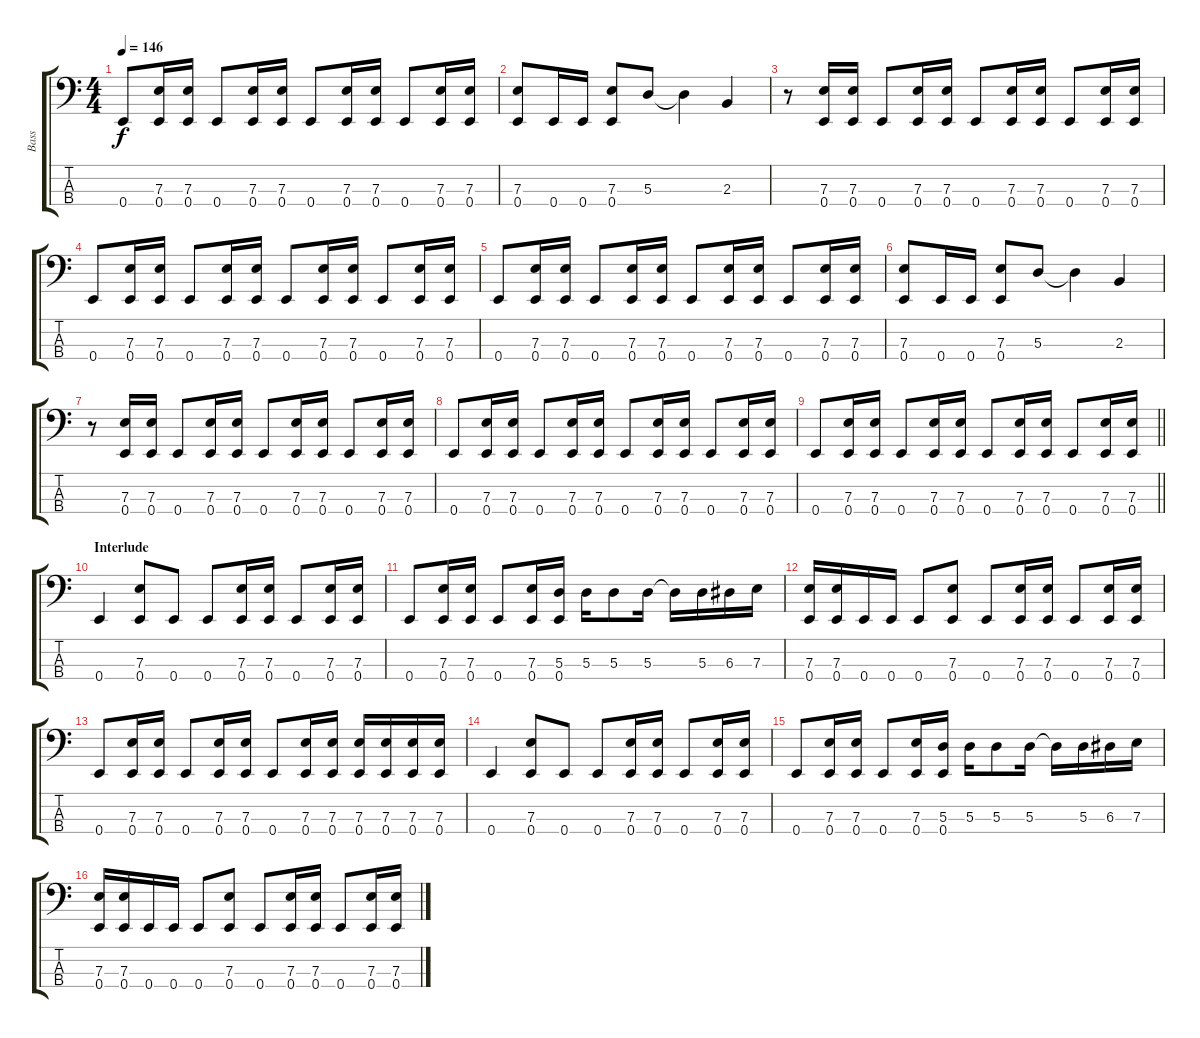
\track ("Bass" "Bass") {instrument electricbasspick}
\staff {score tabs}
\tuning (G2 D2 A1 E1) {hide}
\ts (4 4)
\tempo 146
\clef f4
\ks c
0.4.8{dy f} (7.3 0.4).16 (7.3 0.4).16 0.4.8 (7.3 0.4).16 (7.3 0.4).16 0.4.8 (7.3 0.4).16 (7.3 0.4).16 0.4.8 (7.3 0.4).16 (7.3 0.4).16 |
(7.3 0.4).8 0.4.16 0.4.16 (7.3 0.4).8 5.3.8 5.3{t}.4 2.3.4 |
r.8 (7.3 0.4).16 (7.3 0.4).16 0.4.8 (7.3 0.4).16 (7.3 0.4).16 0.4.8 (7.3 0.4).16 (7.3 0.4).16 0.4.8 (7.3 0.4).16 (7.3 0.4).16 |
0.4.8 (7.3 0.4).16 (7.3 0.4).16 0.4.8 (7.3 0.4).16 (7.3 0.4).16 0.4.8 (7.3 0.4).16 (7.3 0.4).16 0.4.8 (7.3 0.4).16 (7.3 0.4).16 |
0.4.8 (7.3 0.4).16 (7.3 0.4).16 0.4.8 (7.3 0.4).16 (7.3 0.4).16 0.4.8 (7.3 0.4).16 (7.3 0.4).16 0.4.8 (7.3 0.4).16 (7.3 0.4).16 |
(7.3 0.4).8 0.4.16 0.4.16 (7.3 0.4).8 5.3.8 5.3{t}.4 2.3.4 |
r.8 (7.3 0.4).16 (7.3 0.4).16 0.4.8 (7.3 0.4).16 (7.3 0.4).16 0.4.8 (7.3 0.4).16 (7.3 0.4).16 0.4.8 (7.3 0.4).16 (7.3 0.4).16 |
0.4.8 (7.3 0.4).16 (7.3 0.4).16 0.4.8 (7.3 0.4).16 (7.3 0.4).16 0.4.8 (7.3 0.4).16 (7.3 0.4).16 0.4.8 (7.3 0.4).16 (7.3 0.4).16 |
\barLineRight lightlight
0.4.8 (7.3 0.4).16 (7.3 0.4).16 0.4.8 (7.3 0.4).16 (7.3 0.4).16 0.4.8 (7.3 0.4).16 (7.3 0.4).16 0.4.8 (7.3 0.4).16 (7.3 0.4).16 |
\section ("" "Interlude")
0.4.4 (7.3 0.4).8 0.4.8 0.4.8 (7.3 0.4).16 (7.3 0.4).16 0.4.8 (7.3 0.4).16 (7.3 0.4).16 |
0.4.8 (7.3 0.4).16 (7.3 0.4).16 0.4.8 (7.3 0.4).16 (5.3 0.4).16 5.3.16 5.3.8 5.3.16 5.3{t}.16 5.3.16 6.3.16 7.3.16 |
(7.3 0.4).16 (7.3 0.4).16 0.4.16 0.4.16 0.4.8 (7.3 0.4).8 0.4.8 (7.3 0.4).16 (7.3 0.4).16 0.4.8 (7.3 0.4).16 (7.3 0.4).16 |
0.4.8 (7.3 0.4).16 (7.3 0.4).16 0.4.8 (7.3 0.4).16 (7.3 0.4).16 0.4.8 (7.3 0.4).16 (7.3 0.4).16 (7.3 0.4).16 (7.3 0.4).16 (7.3 0.4).16 (7.3 0.4).16 |
0.4.4 (7.3 0.4).8 0.4.8 0.4.8 (7.3 0.4).16 (7.3 0.4).16 0.4.8 (7.3 0.4).16 (7.3 0.4).16 |
0.4.8 (7.3 0.4).16 (7.3 0.4).16 0.4.8 (7.3 0.4).16 (5.3 0.4).16 5.3.16 5.3.8 5.3.16 5.3{t}.16 5.3.16 6.3.16 7.3.16 |
(7.3 0.4).16 (7.3 0.4).16 0.4.16 0.4.16 0.4.8 (7.3 0.4).8 0.4.8 (7.3 0.4).16 (7.3 0.4).16 0.4.8 (7.3 0.4).16 (7.3 0.4).16
